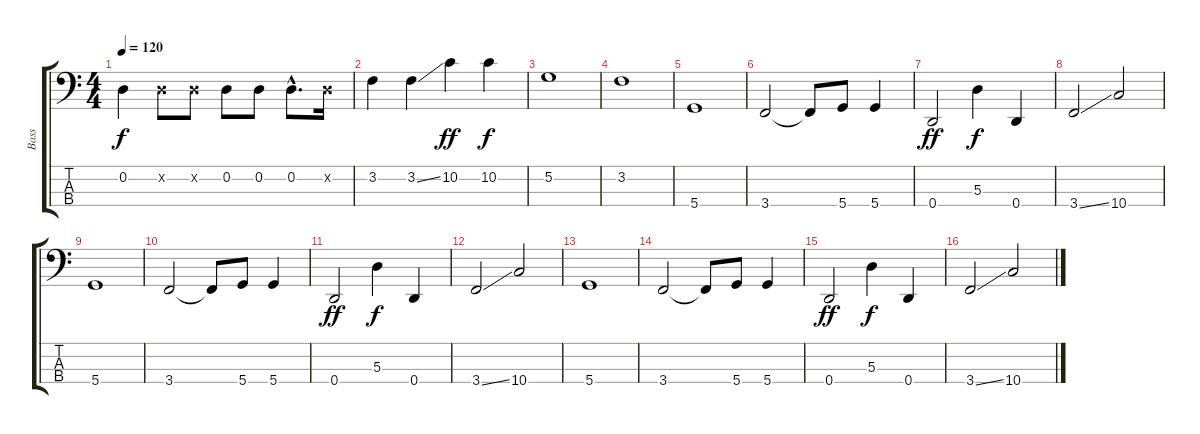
\track ("Bass" "Bass") {instrument slapbass2}
\staff {score tabs}
\tuning (G2 D2 A1 D1) {hide}
\ts (4 4)
\tempo 120
\clef f4
\ks c
0.2.4{dy f} 0.2{x}.8 0.2{x}.8 0.2.8 0.2.8 0.2{hac}.8{d} 0.2{x}.16 |
3.2.4 3.2{ss}.4 10.2.4{dy ff} 10.2.4{dy f} |
5.2.1 |
3.2.1 |
5.4.1 |
3.4.2 3.4{t}.8 5.4.8 5.4.4 |
0.4.2{dy ff} 5.3.4{dy f} 0.4.4 |
3.4{ss}.2 10.4.2 |
5.4.1 |
3.4.2 3.4{t}.8 5.4.8 5.4.4 |
0.4.2{dy ff} 5.3.4{dy f} 0.4.4 |
3.4{ss}.2 10.4.2 |
5.4.1 |
3.4.2 3.4{t}.8 5.4.8 5.4.4 |
0.4.2{dy ff} 5.3.4{dy f} 0.4.4 |
3.4{ss}.2 10.4.2
